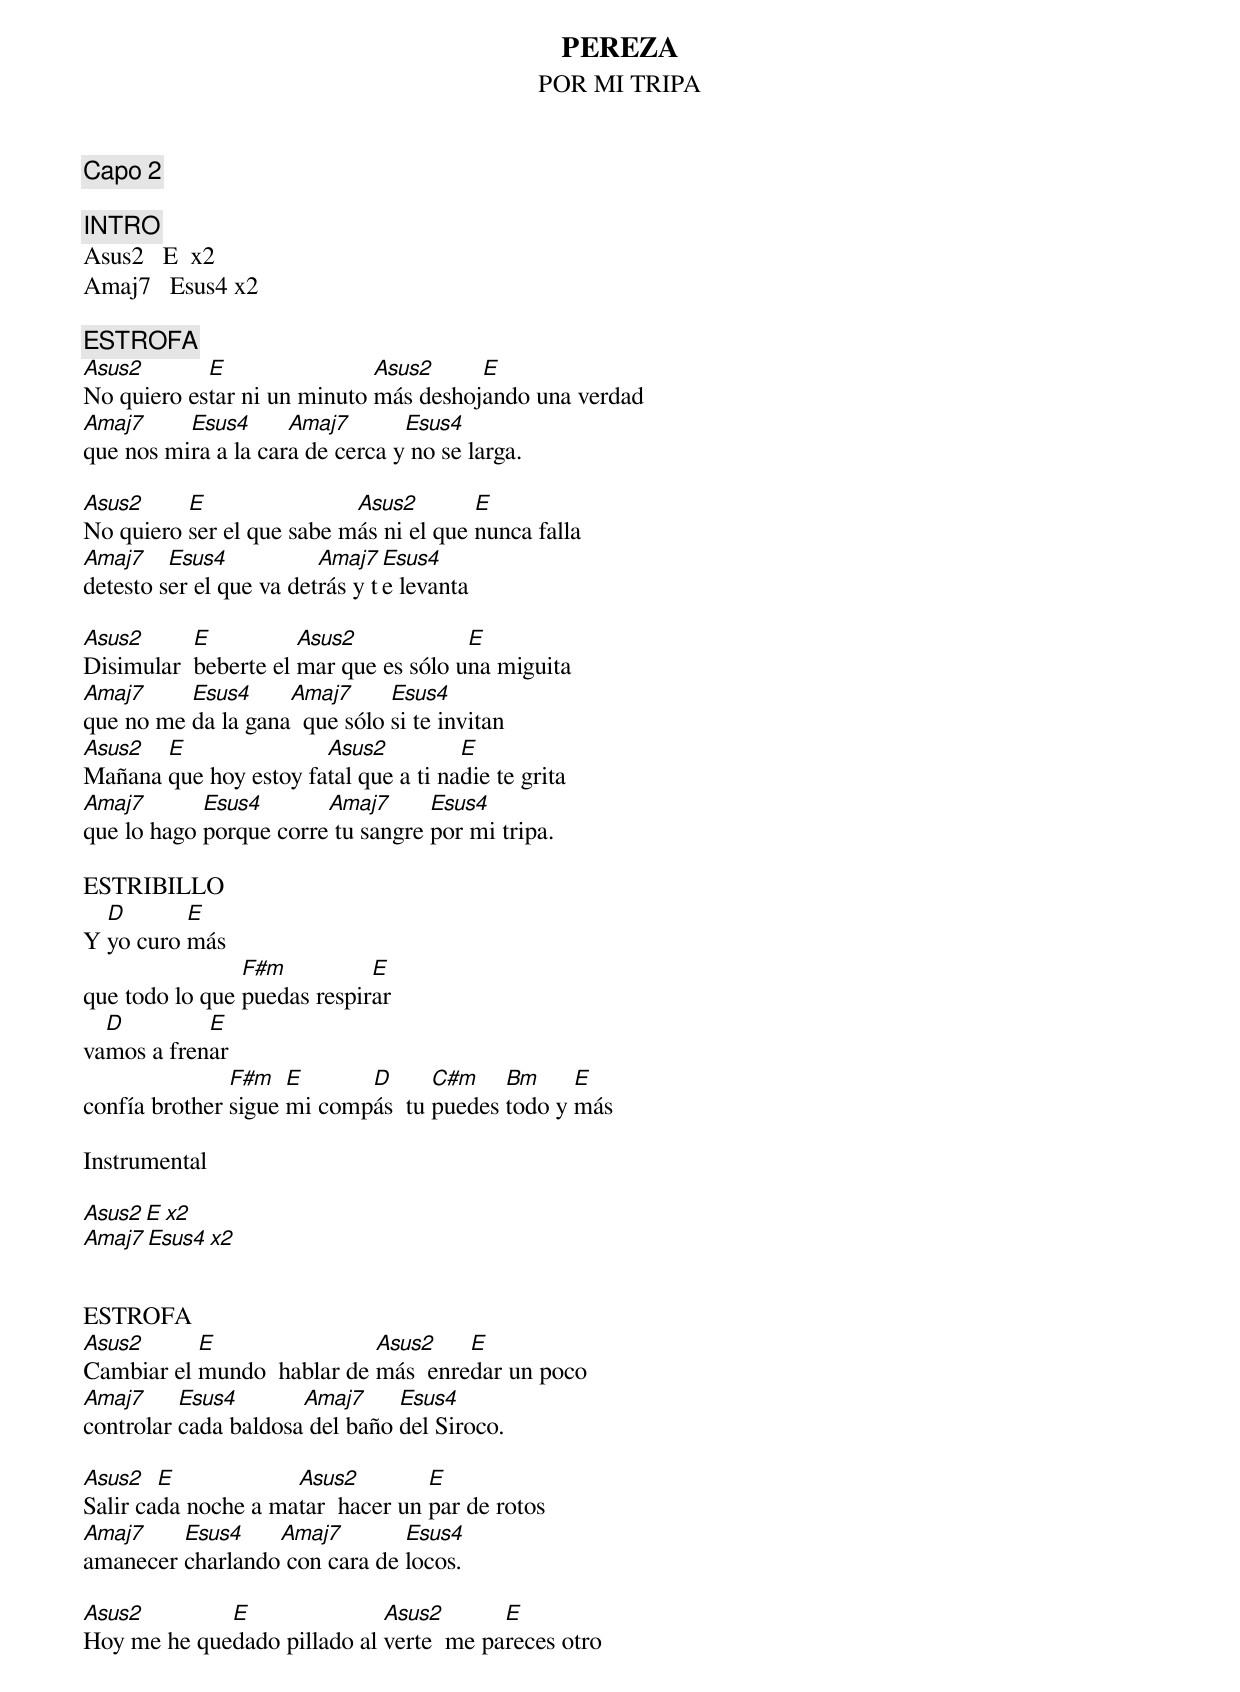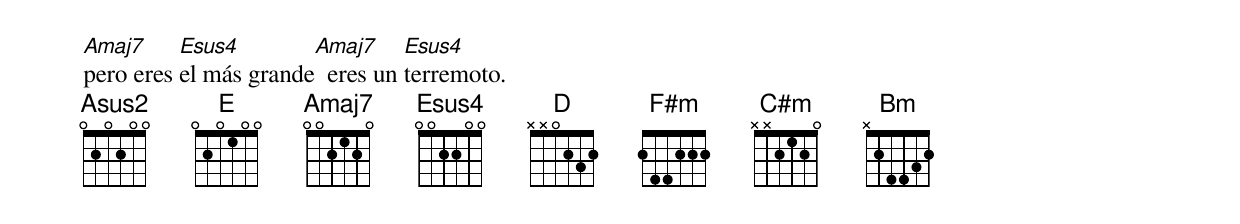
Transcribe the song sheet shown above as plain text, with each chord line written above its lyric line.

PEREZA
POR MI TRIPA
Capo 2
Asus2 020200
E     020100
Amaj7 002120
Esus4 002200

INTRO
Asus2   E  x2
Amaj7   Esus4 x2

ESTROFA
Asus2       E                Asus2     E
No quiero estar ni un minuto más deshojando una verdad
Amaj7     Esus4      Amaj7       Esus4
que nos mira a la cara de cerca y no se larga.

Asus2     E                Asus2        E
No quiero ser el que sabe más ni el que nunca falla
Amaj7    Esus4           Amaj7  Esus4
detesto ser el que va detrás y te levanta

Asus2      E          Asus2            E
Disimular  beberte el mar que es sólo una miguita
Amaj7     Esus4     Amaj7      Esus4
que no me da la gana  que sólo si te invitan
Asus2  E               Asus2          E
Mañana que hoy estoy fatal que a ti nadie te grita
Amaj7       Esus4       Amaj7      Esus4
que lo hago porque corre tu sangre por mi tripa.

ESTRIBILLO
  D       E
Y yo curo más
                F#m          E
que todo lo que puedas respirar
  D         E
vamos a frenar
               F#m   E      D      C#m    Bm     E
confía brother sigue mi compás  tu puedes todo y más

Instrumental

Asus2   E  x2
Amaj7   Esus4 x2


ESTROFA
Asus2      E                Asus2    E
Cambiar el mundo  hablar de más  enredar un poco
Amaj7     Esus4       Amaj7     Esus4
controlar cada baldosa del baño del Siroco.

Asus2   E            Asus2         E
Salir cada noche a matar  hacer un par de rotos
Amaj7    Esus4    Amaj7        Esus4
amanecer charlando con cara de locos.

Asus2        E               Asus2       E
Hoy me he quedado pillado al verte  me pareces otro
Amaj7     Esus4        Amaj7     Esus4
pero eres el más grande  eres un terremoto.
